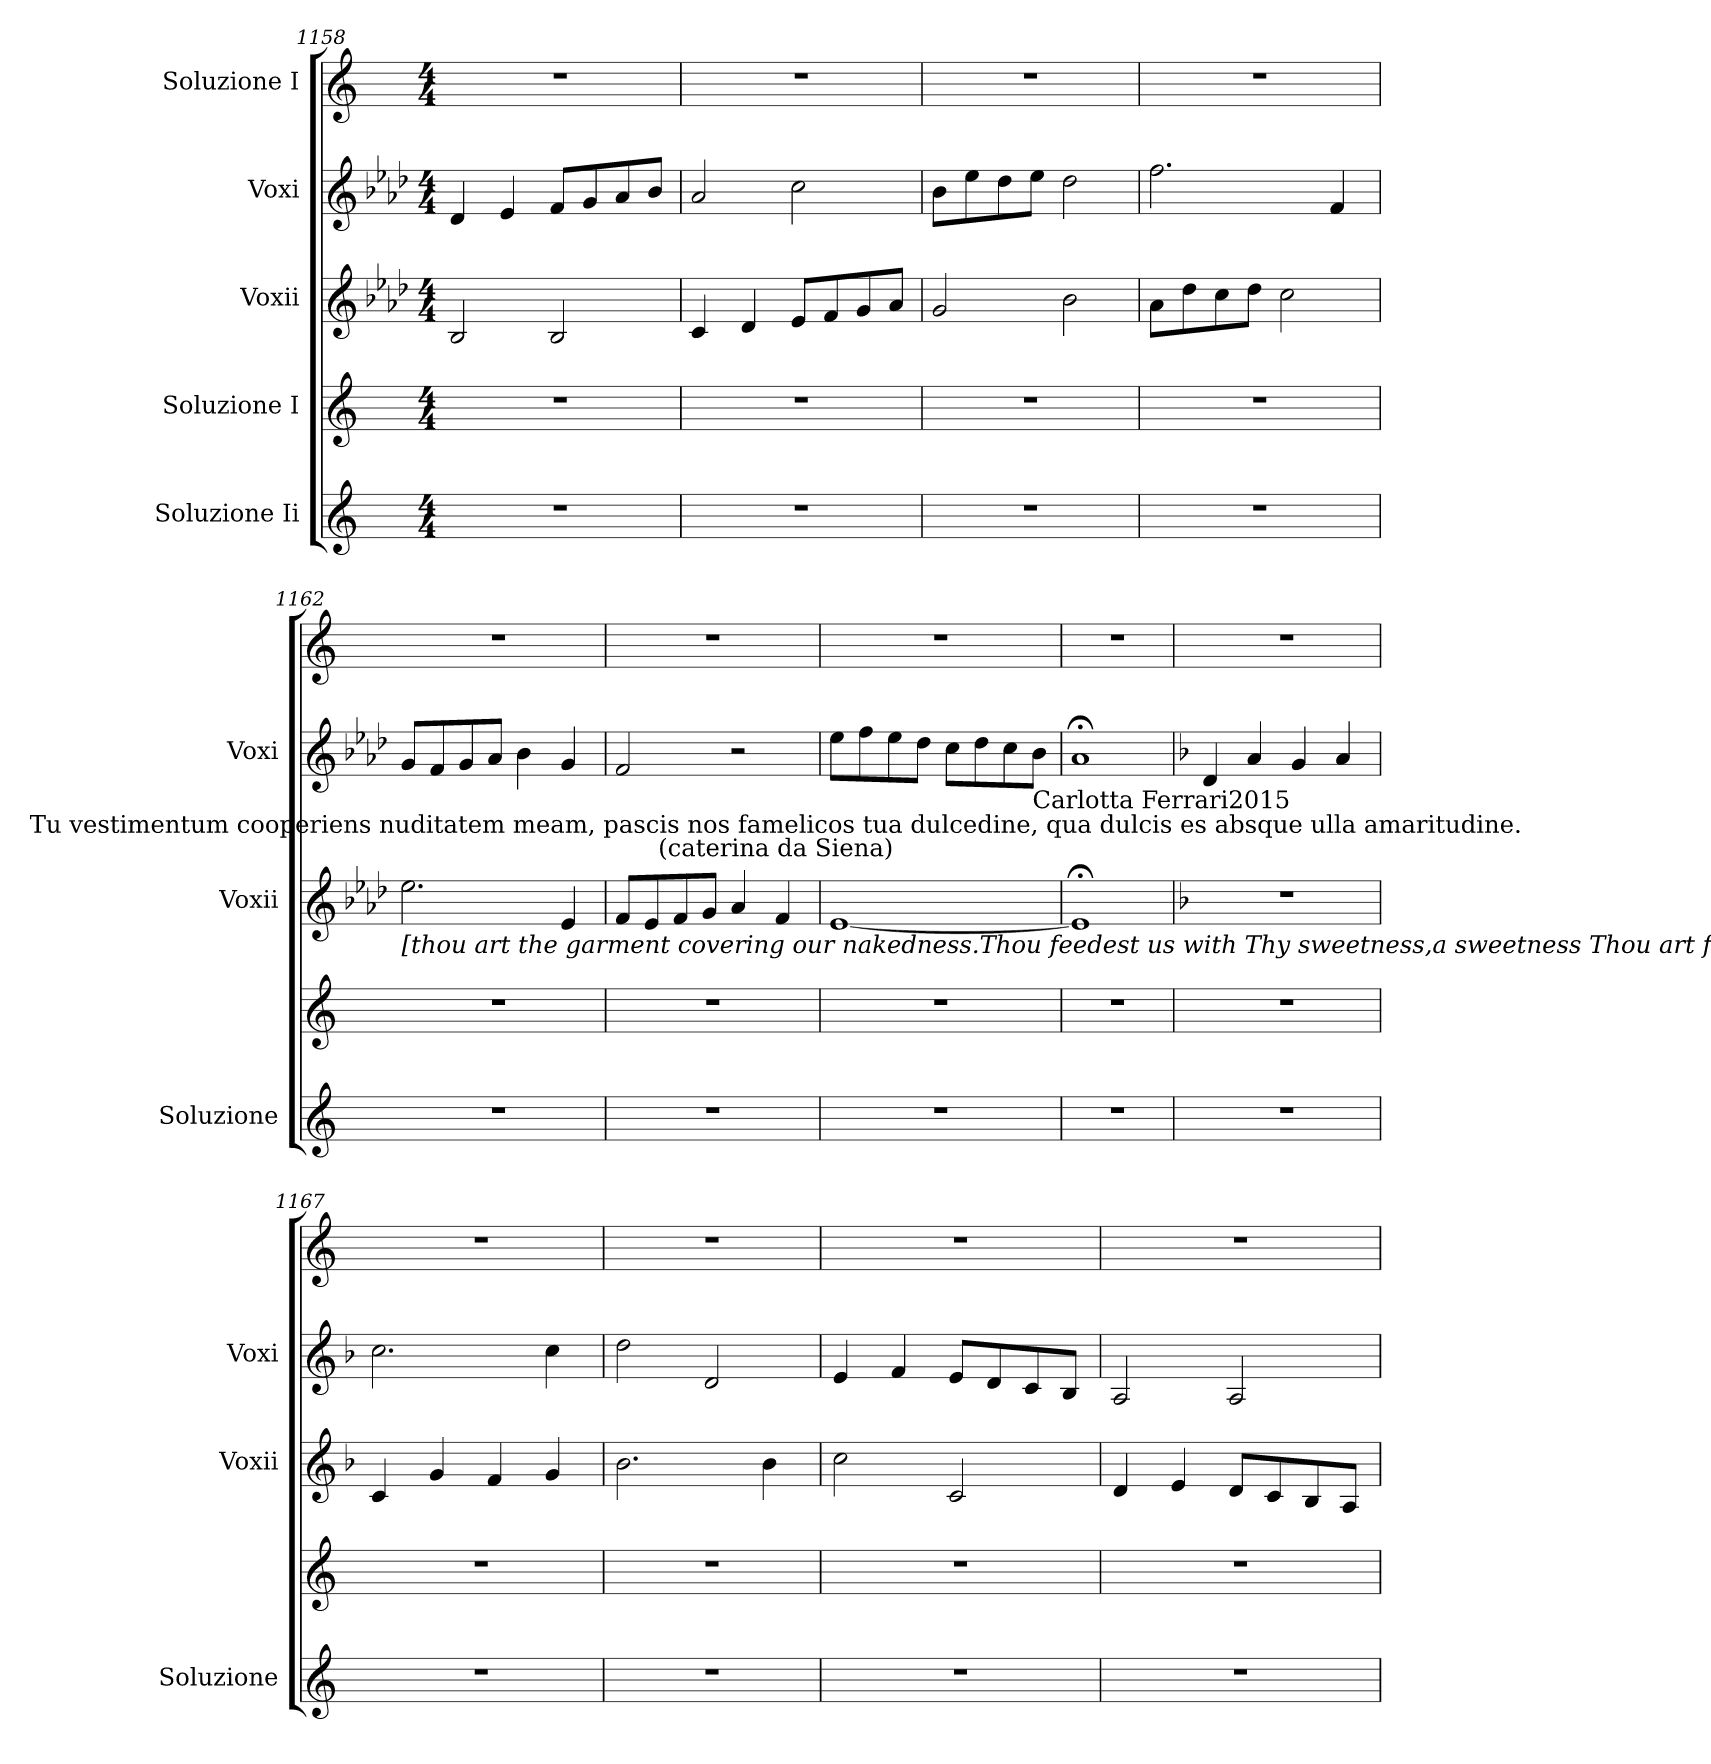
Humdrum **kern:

**kern	**kern	**kern	**kern	**kern
*part5	*part4	*part3	*part2	*part1
*staff5	*staff4	*staff3	*staff2	*staff1
*I"Soluzione Ii	*I"Soluzione I	*I"Voxii	*I"Voxi	*I"Soluzione I
*I'Soluzione	*	*I'Voxii	*I'Voxi	*
!!LO:LB:g=z
*clefG2	*clefG2	*clefG2	*clefG2	*clefG2
*k[]	*k[]	*k[b-e-a-d-]	*k[b-e-a-d-]	*k[]
*C:	*C:	*A-:	*A-:	*C:
*M4/4	*M4/4	*M4/4	*M4/4	*M4/4
=1158	=1158	=1158	=1158	=1158
1r	1r	2B-/	4d-/	1r
.	.	.	4e-/	.
.	.	2B-/	8f/L	.
.	.	.	8g/	.
.	.	.	8a-/	.
.	.	.	8b-/J	.
=1159	=1159	=1159	=1159	=1159
1r	1r	4c/	2a-/	1r
.	.	4d-/	.	.
.	.	8e-/L	2cc\	.
.	.	8f/	.	.
.	.	8g/	.	.
.	.	8a-/J	.	.
=1160	=1160	=1160	=1160	=1160
1r	1r	2g/	8b-\L	1r
.	.	.	8ee-\	.
.	.	.	8dd-\	.
.	.	.	8ee-\J	.
.	.	2b-\	2dd-\	.
=1161	=1161	=1161	=1161	=1161
1r	1r	8a-\L	2.ff\	1r
.	.	8dd-\	.	.
.	.	8cc\	.	.
.	.	8dd-\J	.	.
.	.	2cc\	.	.
.	.	.	4f/	.
!!LO:PB:g=z
=1162	=1162	=1162	=1162	=1162
!	!	!LO:TX:b:t=[thou art the garment covering our nakedness.Thou feedest us with Thy sweetness,a sweetness Thou art fromwhich there is no trace ofbitterness.]	!	!
1r	1r	2.ee-\	8g/L	1r
.	.	.	8f/	.
.	.	.	8g/	.
.	.	.	8a-/J	.
.	.	.	4b-\	.
.	.	4e-/	4g/	.
=1163	=1163	=1163	=1163	=1163
1r	1r	8f/L	2f/	1r
.	.	8e-/	.	.
.	.	8f/	.	.
.	.	8g/J	.	.
.	.	4a-/	2r	.
!	!	!LO:TX:a:cj:t=Tu vestimentum cooperiens nuditatem meam, pascis nos famelicos tua dulcedine, qua dulcis es absque ulla amaritudine.\n(caterina da Siena)	!	!
.	.	4f/	.	.
=1164	=1164	=1164	=1164	=1164
1r	1r	[<1e-	8ee-\L	1r
.	.	.	8ff\	.
.	.	.	8ee-\	.
.	.	.	8dd-\J	.
.	.	.	8cc\L	.
.	.	.	8dd-\	.
.	.	.	8cc\	.
!	!	!	!LO:TX:b:t=Carlotta Ferrari2015	!
.	.	.	8b-\J	.
=1165	=1165	=1165	=1165	=1165
1r	1r	1e-;]	1a-;	1r
!!LO:LB:g=z
=1166	=1166	=1166	=1166	=1166
*	*	*k[b-]	*k[b-]	*
*	*	*F:	*F:	*
1r	1r	1r	4d/	1r
.	.	.	4a/	.
.	.	.	4g/	.
.	.	.	4a/	.
=1167	=1167	=1167	=1167	=1167
1r	1r	4c/	2.cc\	1r
.	.	4g/	.	.
.	.	4f/	.	.
.	.	4g/	4cc\	.
=1168	=1168	=1168	=1168	=1168
1r	1r	2.b-\	2dd\	1r
.	.	.	2d/	.
.	.	4b-\	.	.
=1169	=1169	=1169	=1169	=1169
1r	1r	2cc\	4e/	1r
.	.	.	4f/	.
.	.	2c/	8e/L	.
.	.	.	8d/	.
.	.	.	8c/	.
.	.	.	8B-/J	.
=1170	=1170	=1170	=1170	=1170
1r	1r	4d/	2A/	1r
.	.	4e/	.	.
.	.	8d/L	2A/	.
.	.	8c/	.	.
.	.	8B-/	.	.
.	.	8A/J	.	.
=	=	=	=	=
*-	*-	*-	*-	*-
